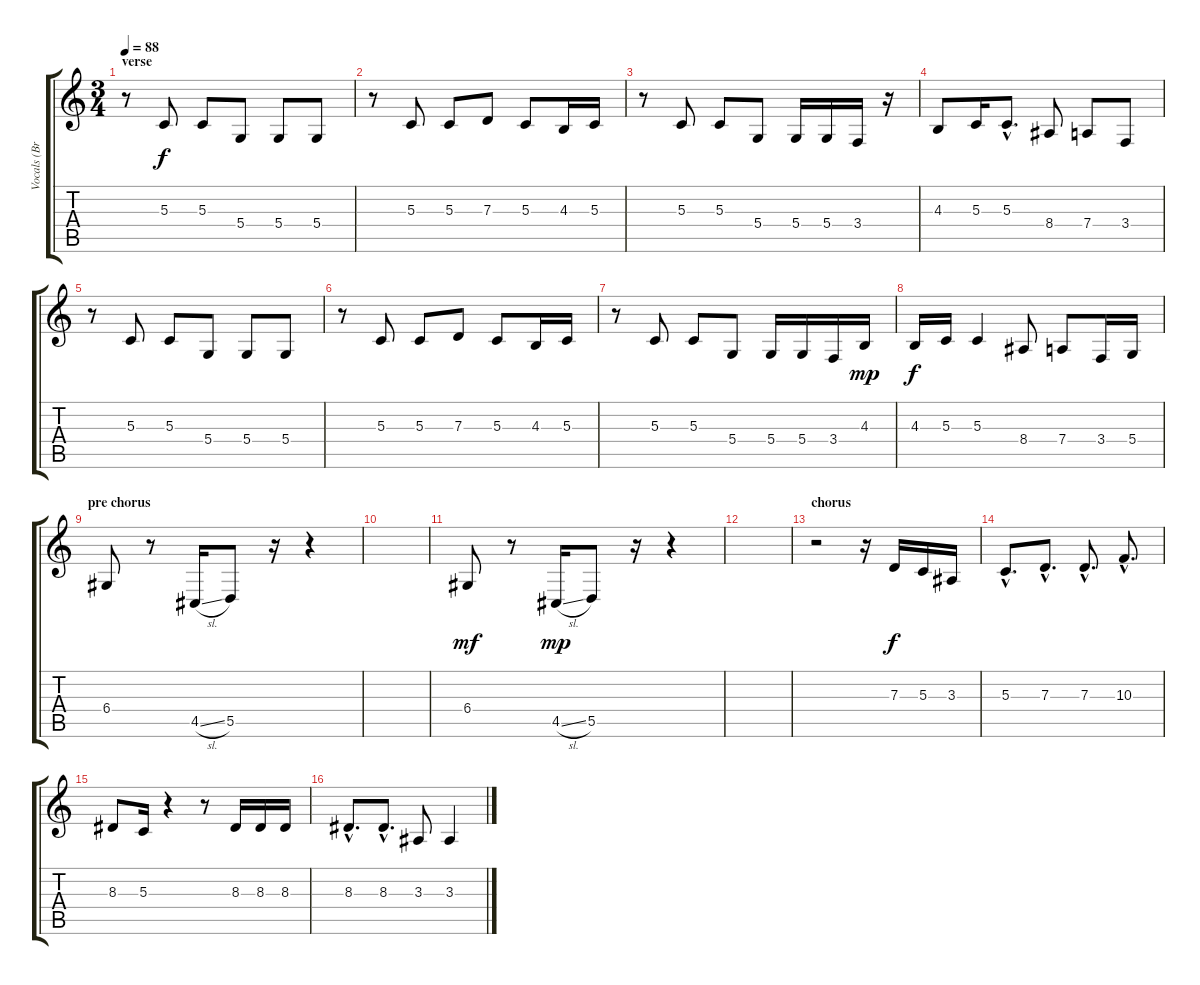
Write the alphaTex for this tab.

\track ("Vocals (Brandon)" "Vocals (Br") {instrument cello}
\staff {score tabs}
\tuning (E4 B3 G3 D3 A2 E2) {hide}
\ts (3 4)
\section ("" "verse")
\tempo 88
\clef g2
\ks c
r.8{dy f} 5.3.8 5.3.8 5.4.8 5.4.8 5.4.8 |
r.8 5.3.8 5.3.8 7.3.8 5.3.8 4.3.16 5.3.16 |
r.8 5.3.8 5.3.8 5.4.8 5.4.16 5.4.16 3.4.16 r.16 |
4.3.8 5.3.16 5.3{hac}.8{d} 8.4.8 7.4.8 3.4.8 |
r.8 5.3.8 5.3.8 5.4.8 5.4.8 5.4.8 |
r.8 5.3.8 5.3.8 7.3.8 5.3.8 4.3.16 5.3.16 |
r.8 5.3.8 5.3.8 5.4.8 5.4.16 5.4.16 3.4.16 4.3.16{dy mp} |
4.3.16{dy f} 5.3.16 5.3.4 8.4.8 7.4.8 3.4.16 5.4.16 |
\section ("" "pre chorus")
6.4.8 r.8 4.5{sl}.16 5.5.8 r.16 r.4 |
|
6.4.8{dy mf} r.8 4.5{sl}.16{dy mp} 5.5.8 r.16 r.4 |
|
\section ("" "chorus")
r.2 r.16 7.3.16{dy f} 5.3.16 3.3.16 |
5.3{hac}.8{d} 7.3{hac}.8{d} 7.3{hac}.8{d} 10.3{hac}.8{d} |
8.3.8 5.3.16 r.4 r.8 8.3.16 8.3.16 8.3.16 |
8.3{hac}.8{d} 8.3{hac}.8{d} 3.3.8 3.3.4
